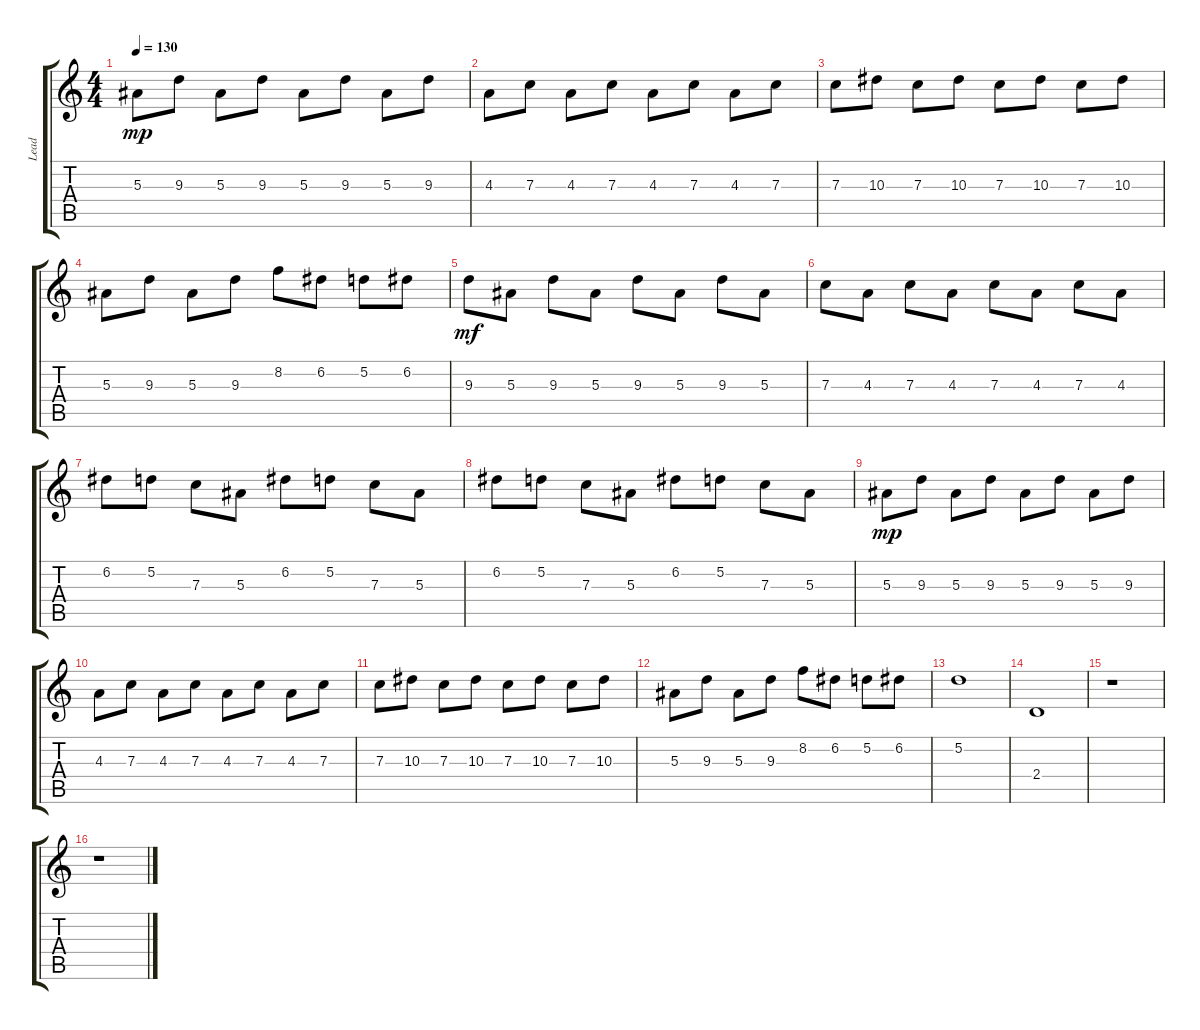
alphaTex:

\track ("Lead" "Lead") {instrument distortionguitar}
\staff {score tabs}
\tuning (D4 A3 F3 C3 G2 D2) {hide}
\ts (4 4)
\tempo 130
\clef g2
\ks c
5.3.8{dy mp} 9.3.8 5.3.8 9.3.8 5.3.8 9.3.8 5.3.8 9.3.8 |
4.3.8 7.3.8 4.3.8 7.3.8 4.3.8 7.3.8 4.3.8 7.3.8 |
7.3.8 10.3.8 7.3.8 10.3.8 7.3.8 10.3.8 7.3.8 10.3.8 |
5.3.8 9.3.8 5.3.8 9.3.8 8.2.8 6.2.8 5.2.8 6.2.8 |
9.3.8{dy mf} 5.3.8 9.3.8 5.3.8 9.3.8 5.3.8 9.3.8 5.3.8 |
7.3.8 4.3.8 7.3.8 4.3.8 7.3.8 4.3.8 7.3.8 4.3.8 |
6.2.8 5.2.8 7.3.8 5.3.8 6.2.8 5.2.8 7.3.8 5.3.8 |
6.2.8 5.2.8 7.3.8 5.3.8 6.2.8 5.2.8 7.3.8 5.3.8 |
5.3.8{dy mp} 9.3.8 5.3.8 9.3.8 5.3.8 9.3.8 5.3.8 9.3.8 |
4.3.8 7.3.8 4.3.8 7.3.8 4.3.8 7.3.8 4.3.8 7.3.8 |
7.3.8 10.3.8 7.3.8 10.3.8 7.3.8 10.3.8 7.3.8 10.3.8 |
5.3.8 9.3.8 5.3.8 9.3.8 8.2.8 6.2.8 5.2.8 6.2.8 |
5.2.1 |
2.4.1 |
r.1 |
r.1
